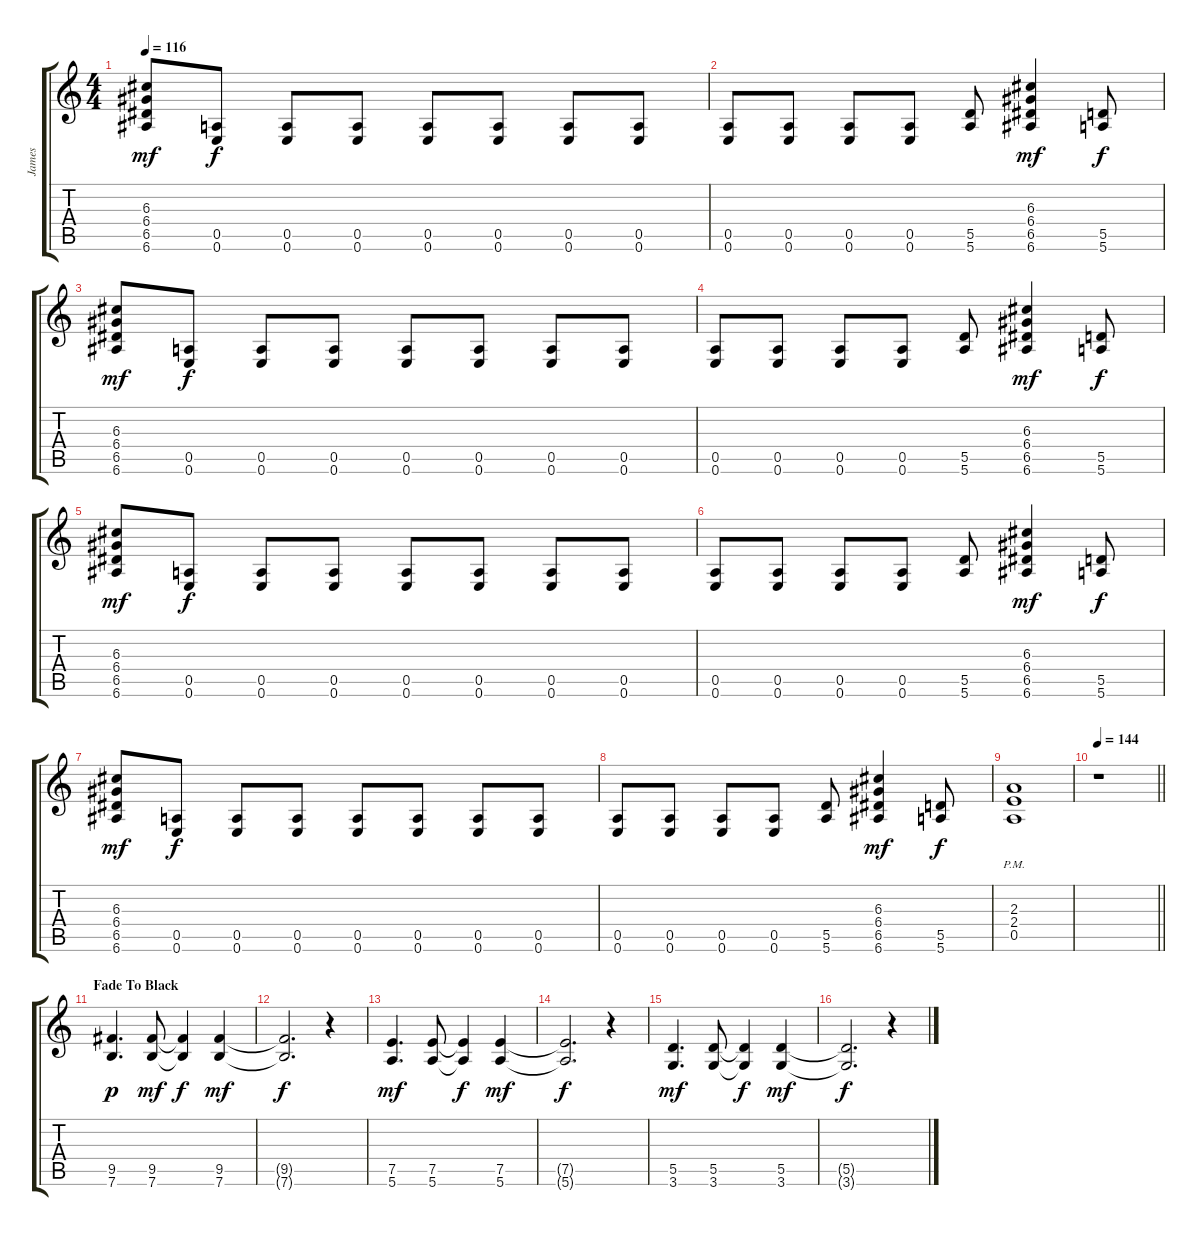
\track ("James" "James") {instrument distortionguitar}
\staff {score tabs}
\tuning (E4 B3 G3 D3 A2 E2) {hide}
\ts (4 4)
\tempo 116
\clef g2
\ks c
(6.3 6.4 6.5 6.6).8{dy mf} (0.5 0.6).8{dy f} (0.5 0.6).8 (0.5 0.6).8 (0.5 0.6).8 (0.5 0.6).8 (0.5 0.6).8 (0.5 0.6).8 |
(0.5 0.6).8 (0.5 0.6).8 (0.5 0.6).8 (0.5 0.6).8 (5.5 5.6).8 (6.3 6.4 6.5 6.6).4{dy mf} (5.5 5.6).8{dy f} |
(6.3 6.4 6.5 6.6).8{dy mf} (0.5 0.6).8{dy f} (0.5 0.6).8 (0.5 0.6).8 (0.5 0.6).8 (0.5 0.6).8 (0.5 0.6).8 (0.5 0.6).8 |
(0.5 0.6).8 (0.5 0.6).8 (0.5 0.6).8 (0.5 0.6).8 (5.5 5.6).8 (6.3 6.4 6.5 6.6).4{dy mf} (5.5 5.6).8{dy f} |
(6.3 6.4 6.5 6.6).8{dy mf} (0.5 0.6).8{dy f} (0.5 0.6).8 (0.5 0.6).8 (0.5 0.6).8 (0.5 0.6).8 (0.5 0.6).8 (0.5 0.6).8 |
(0.5 0.6).8 (0.5 0.6).8 (0.5 0.6).8 (0.5 0.6).8 (5.5 5.6).8 (6.3 6.4 6.5 6.6).4{dy mf} (5.5 5.6).8{dy f} |
(6.3 6.4 6.5 6.6).8{dy mf} (0.5 0.6).8{dy f} (0.5 0.6).8 (0.5 0.6).8 (0.5 0.6).8 (0.5 0.6).8 (0.5 0.6).8 (0.5 0.6).8 |
(0.5 0.6).8 (0.5 0.6).8 (0.5 0.6).8 (0.5 0.6).8 (5.5 5.6).8 (6.3 6.4 6.5 6.6).4{dy mf} (5.5 5.6).8{dy f} |
(2.3{pm} 2.4{pm} 0.5{pm}).1 |
\tempo 144
\barLineRight lightlight
r.1 |
\section ("" "Fade To Black")
(9.5 7.6).4{d dy p} (9.5 7.6).8{dy mf} (9.5{t} 7.6{t}).4{dy f} (9.5 7.6).4{dy mf} |
(9.5{t} 7.6{t}).2{d dy f} r.4 |
(7.5 5.6).4{d dy mf} (7.5 5.6).8 (7.5{t} 5.6{t}).4{dy f} (7.5 5.6).4{dy mf} |
(7.5{t} 5.6{t}).2{d dy f} r.4 |
(5.5 3.6).4{d dy mf} (5.5 3.6).8 (5.5{t} 3.6{t}).4{dy f} (5.5 3.6).4{dy mf} |
(5.5{t} 3.6{t}).2{d dy f} r.4
